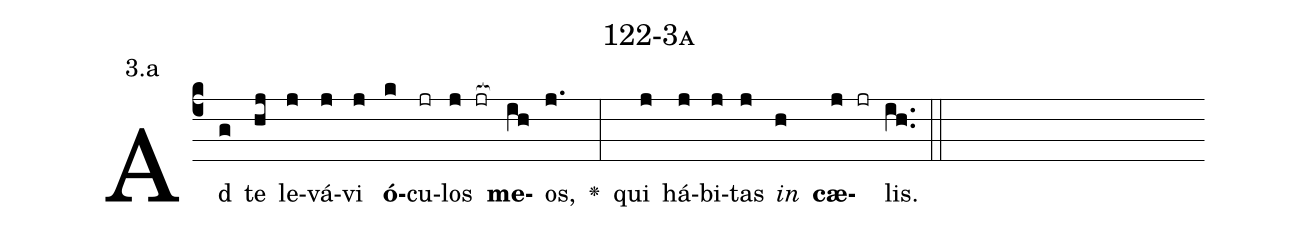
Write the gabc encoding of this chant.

name: 122-3a;
annotation: 3.a;
%%
(c4)Ad(g) te(hj) le(j)vá(j)vi(j) <b>ó</b>(k)cu(jr)los(j jr[ocb:1{]) <b>me</b>(ih[ocb:0}])os,(j.) <v>\greheightstar</v>(:) qui(j) há(j)bi(j)tas(j) <i>in</i>(h) <b>cæ</b>(j jr)lis.(ih..) (::)


%E(j) u(j) o(j) u(h) a(j) e.(ih..) (::)
